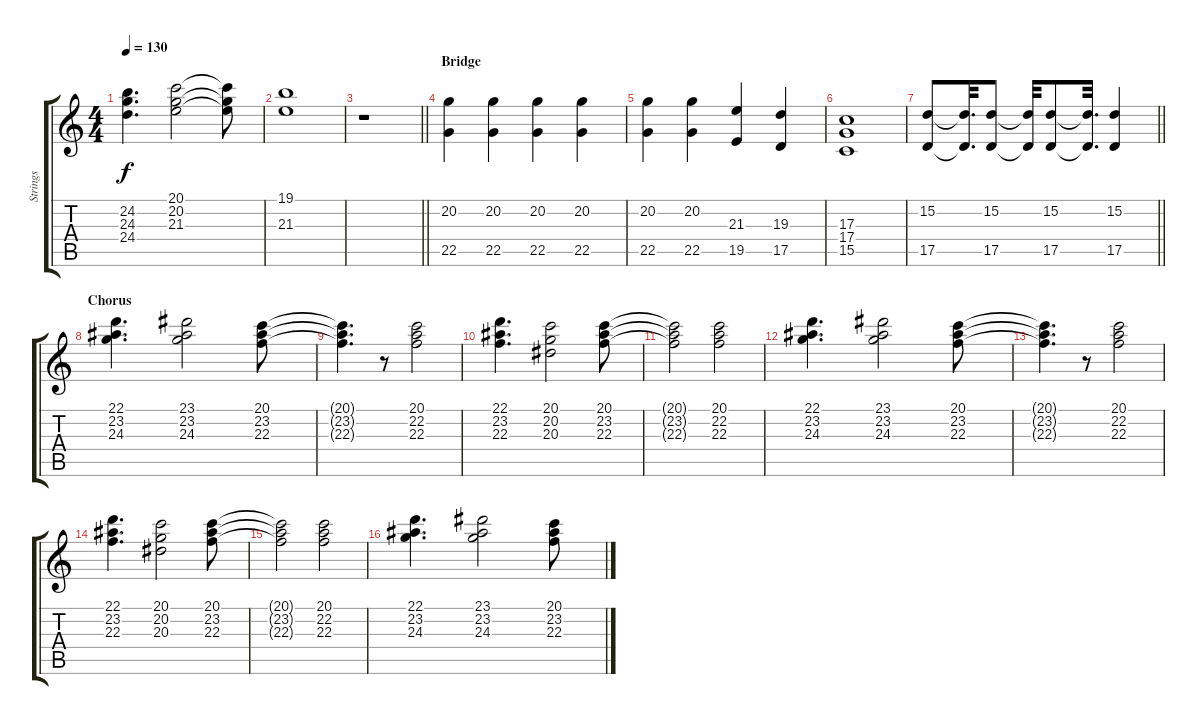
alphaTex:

\track ("Strings" "Strings") {instrument synthstrings1}
\staff {score tabs}
\tuning (E4 B3 G3 D3 A2 E2) {hide}
\ts (4 4)
\tempo 130
\clef g2
\ks c
(24.2 24.3 24.4).4{d dy f} (20.1 20.2 21.3).2 (20.1{t} 20.2{t} 21.3{t}).8 |
(19.1 21.3).1 |
\barLineRight lightlight
r.1 |
\section ("" "Bridge")
(20.2 22.5).4 (20.2 22.5).4 (20.2 22.5).4 (20.2 22.5).4 |
(20.2 22.5).4 (20.2 22.5).4 (21.3 19.5).4 (19.3 17.5).4 |
(17.3 17.4 15.5).1 |
\barLineRight lightlight
(15.2 17.5).8 (15.2{t} 17.5{t}).32{d} (15.2 17.5).8 (15.2{t} 17.5{t}).32 (15.2 17.5).8 (15.2{t} 17.5{t}).32{d} (15.2 17.5).4 |
\section ("" "Chorus")
(22.1 23.2 24.3).4{d} (23.1 23.2 24.3).2 (20.1 23.2 22.3).8 |
(20.1{t} 23.2{t} 22.3{t}).4{d} r.8 (20.1 22.2 22.3).2 |
(22.1 23.2 22.3).4{d} (20.1 20.2 20.3).2 (20.1 23.2 22.3).8 |
(20.1{t} 23.2{t} 22.3{t}).2 (20.1 22.2 22.3).2 |
(22.1 23.2 24.3).4{d} (23.1 23.2 24.3).2 (20.1 23.2 22.3).8 |
(20.1{t} 23.2{t} 22.3{t}).4{d} r.8 (20.1 22.2 22.3).2 |
(22.1 23.2 22.3).4{d} (20.1 20.2 20.3).2 (20.1 23.2 22.3).8 |
(20.1{t} 23.2{t} 22.3{t}).2 (20.1 22.2 22.3).2 |
(22.1 23.2 24.3).4{d} (23.1 23.2 24.3).2 (20.1 23.2 22.3).8
